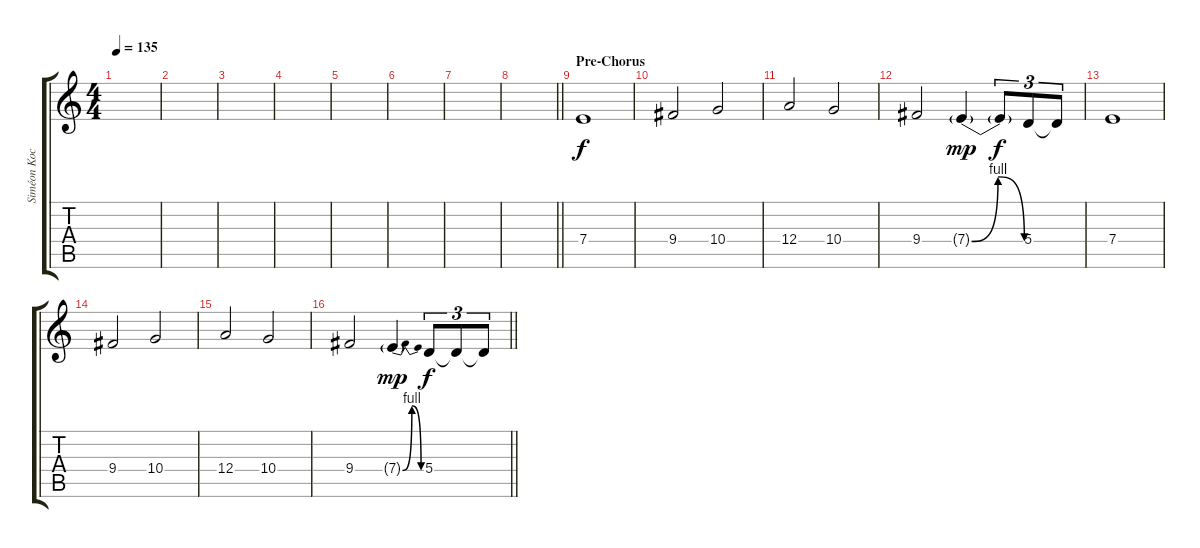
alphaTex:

\track ("Siméon Koch Lead" "Siméon Koc") {instrument distortionguitar}
\staff {score tabs}
\tuning (B3 Gb3 D3 A2 E2 B1) {hide}
\ts (4 4)
\tempo 135
\clef g2
\ks c
|
|
|
|
|
|
|
\barLineRight lightlight
|
\section ("" "Pre-Chorus")
7.4.1 |
9.4.2 10.4.2 |
12.4.2 10.4.2 |
9.4.2 7.4{be (bendrelease 0 0 15 4 45 4 60 0) g}.4{dy mp} 7.4{t}.8{tu (3 2) dy f} 5.4.8{tu (3 2)} 5.4{t}.8{tu (3 2)} |
7.4.1 |
9.4.2 10.4.2 |
12.4.2 10.4.2 |
\barLineRight lightlight
9.4.2 7.4{be (bendrelease 0 0 15 4 45 4 60 0) g}.4{dy mp} 5.4.8{tu (3 2) dy f} 5.4{t}.8{tu (3 2)} 5.4{t}.8{tu (3 2)}
